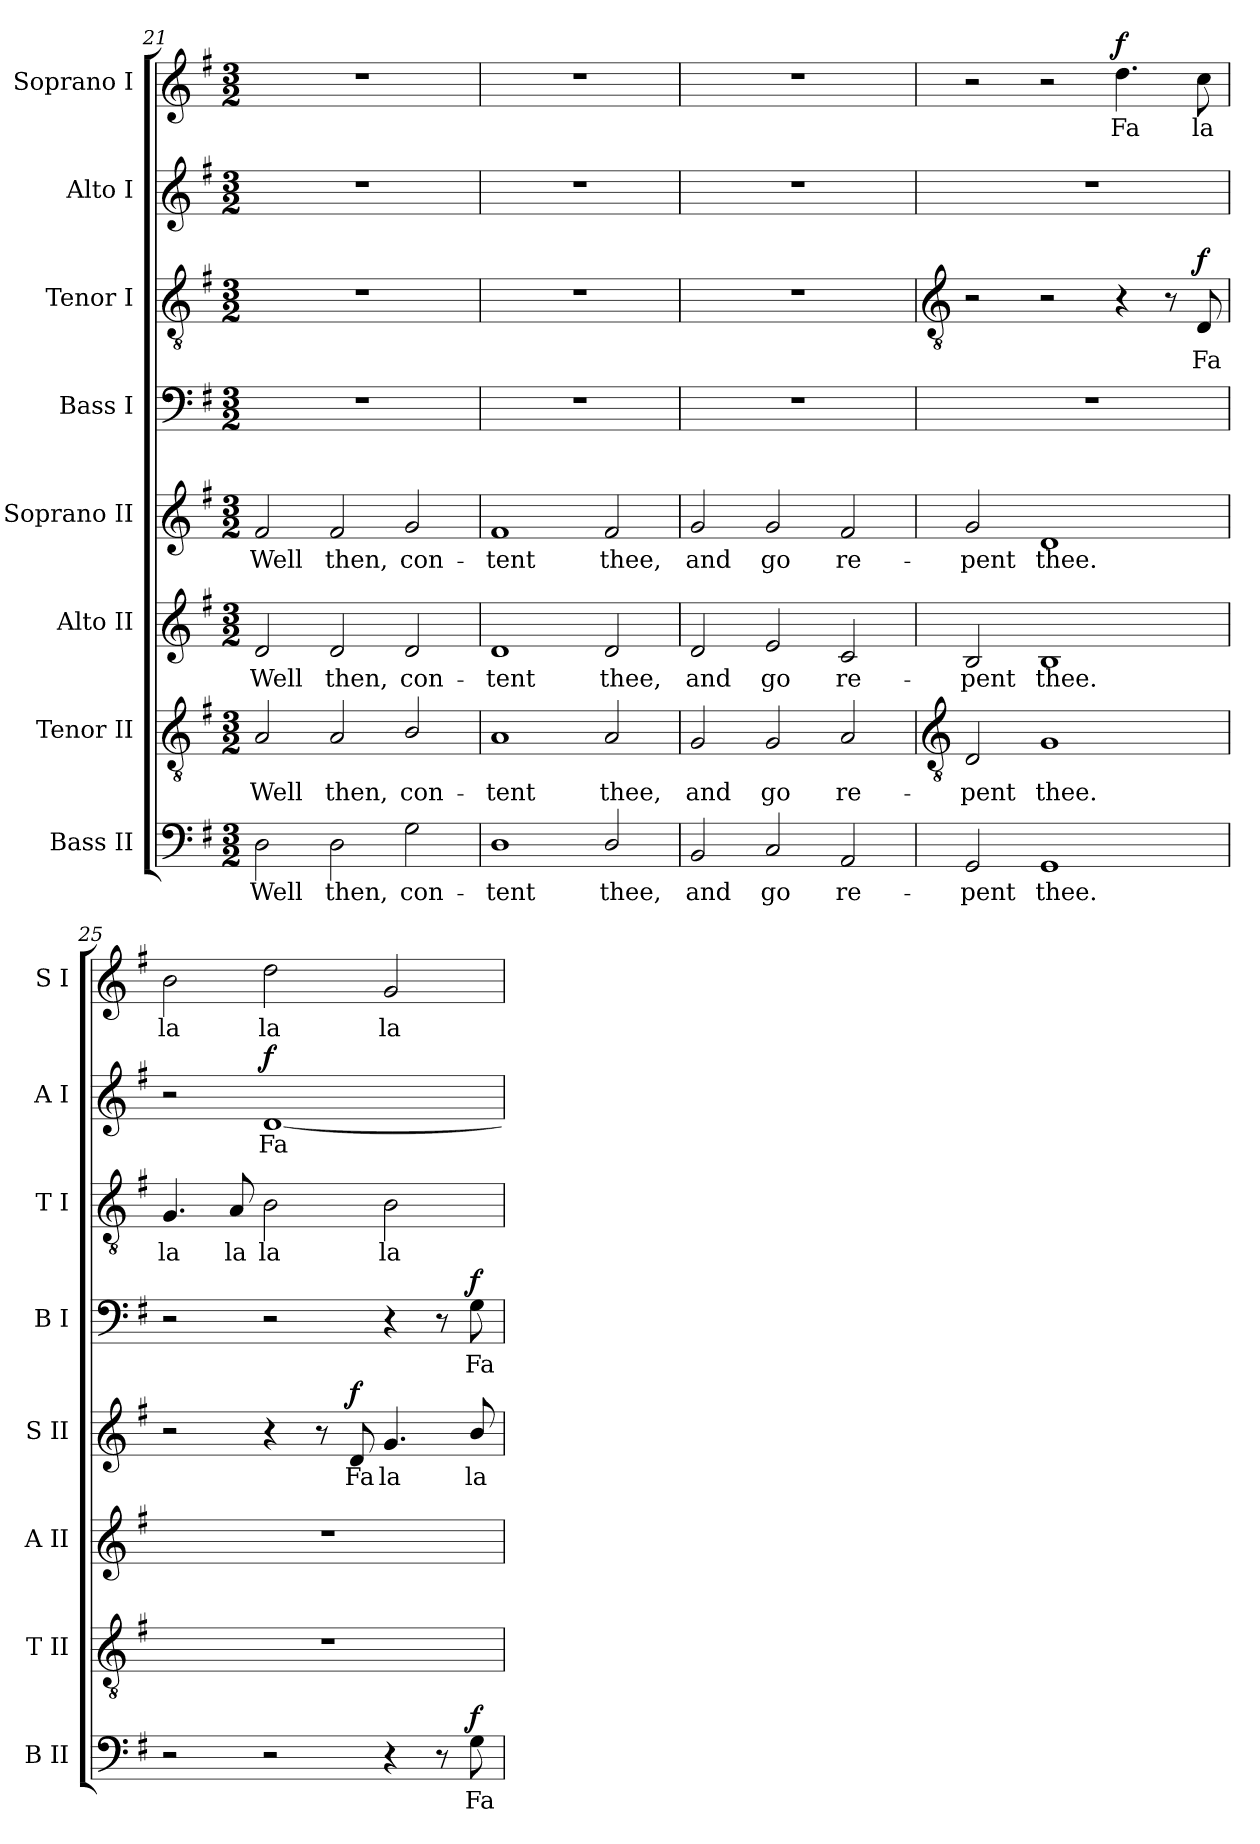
**kern	**text	**dynam	**kern	**text	**kern	**text	**kern	**text	**dynam	**kern	**text	**dynam	**kern	**text	**dynam	**kern	**text	**dynam	**kern	**text	**dynam
*part8	*part8	*part8	*part7	*part7	*part6	*part6	*part5	*part5	*part5	*part4	*part4	*part4	*part3	*part3	*part3	*part2	*part2	*part2	*part1	*part1	*part1
*staff8	*staff8	*staff8	*staff7	*staff7	*staff6	*staff6	*staff5	*staff5	*staff5	*staff4	*staff4	*staff4	*staff3	*staff3	*staff3	*staff2	*staff2	*staff2	*staff1	*staff1	*staff1
*I"Bass II	*	*	*I"Tenor II	*	*I"Alto II	*	*I"Soprano II	*	*	*I"Bass I	*	*	*I"Tenor I	*	*	*I"Alto I	*	*	*I"Soprano I	*	*
*I'B II	*	*	*I'T II	*	*I'A II	*	*I'S II	*	*	*I'B I	*	*	*I'T I	*	*	*I'A I	*	*	*I'S I	*	*
*clefF4	*	*	*clefGv2	*	*clefG2	*	*clefG2	*	*	*clefF4	*	*	*clefGv2	*	*	*clefG2	*	*	*clefG2	*	*
*k[f#]	*	*	*k[f#]	*	*k[f#]	*	*k[f#]	*	*	*k[f#]	*	*	*k[f#]	*	*	*k[f#]	*	*	*k[f#]	*	*
*G:	*	*	*G:	*	*G:	*	*G:	*	*	*G:	*	*	*G:	*	*	*G:	*	*	*G:	*	*
*M3/2	*	*	*M3/2	*	*M3/2	*	*M3/2	*	*	*M3/2	*	*	*M3/2	*	*	*M3/2	*	*	*M3/2	*	*
=21	=21	=21	=21	=21	=21	=21	=21	=21	=21	=21	=21	=21	=21	=21	=21	=21	=21	=21	=21	=21	=21
!	!LO:LY:b	!	!	!LO:LY:b	!	!LO:LY:b	!	!LO:LY:b	!	!LO:N:vis=1	!	!	!LO:N:vis=1	!	!	!LO:N:vis=1	!	!	!LO:N:vis=1	!	!
2D	Well	.	2A	Well	2d	Well	2f#	Well	.	1.r	.	.	1.r	.	.	1.r	.	.	1.r	.	.
!	!LO:LY:b	!	!	!LO:LY:b	!	!LO:LY:b	!	!LO:LY:b	!	!	!	!	!	!	!	!	!	!	!	!	!
2D	then,	.	2A	then,	2d	then,	2f#	then,	.	.	.	.	.	.	.	.	.	.	.	.	.
!	!LO:LY:b	!	!	!LO:LY:b	!	!LO:LY:b	!	!LO:LY:b	!	!	!	!	!	!	!	!	!	!	!	!	!
2G	con-	.	2B/	con-	2d	con-	2g	con-	.	.	.	.	.	.	.	.	.	.	.	.	.
=22	=22	=22	=22	=22	=22	=22	=22	=22	=22	=22	=22	=22	=22	=22	=22	=22	=22	=22	=22	=22	=22
!	!LO:LY:b	!	!	!LO:LY:b	!	!LO:LY:b	!	!LO:LY:b	!	!LO:N:vis=1	!	!	!LO:N:vis=1	!	!	!LO:N:vis=1	!	!	!LO:N:vis=1	!	!
1D	-tent	.	1A	-tent	1d	-tent	1f#	-tent	.	1.r	.	.	1.r	.	.	1.r	.	.	1.r	.	.
!	!LO:LY:b	!	!	!LO:LY:b	!	!LO:LY:b	!	!LO:LY:b	!	!	!	!	!	!	!	!	!	!	!	!	!
2D/	thee,	.	2A	thee,	2d	thee,	2f#	thee,	.	.	.	.	.	.	.	.	.	.	.	.	.
=23	=23	=23	=23	=23	=23	=23	=23	=23	=23	=23	=23	=23	=23	=23	=23	=23	=23	=23	=23	=23	=23
!	!LO:LY:b	!	!	!LO:LY:b	!	!LO:LY:b	!	!LO:LY:b	!	!LO:N:vis=1	!	!	!LO:N:vis=1	!	!	!LO:N:vis=1	!	!	!LO:N:vis=1	!	!
2BB	and	.	2G	and	2d	and	2g	and	.	1.r	.	.	1.r	.	.	1.r	.	.	1.r	.	.
!	!LO:LY:b	!	!	!LO:LY:b	!	!LO:LY:b	!	!LO:LY:b	!	!	!	!	!	!	!	!	!	!	!	!	!
2C	go	.	2G	go	2e	go	2g	go	.	.	.	.	.	.	.	.	.	.	.	.	.
!	!LO:LY:b	!	!	!LO:LY:b	!	!LO:LY:b	!	!LO:LY:b	!	!	!	!	!	!	!	!	!	!	!	!	!
2AA	re-	.	2A	re-	2c	re-	2f#	re-	.	.	.	.	.	.	.	.	.	.	.	.	.
!!LO:LB:g=z
=24	=24	=24	=24	=24	=24	=24	=24	=24	=24	=24	=24	=24	=24	=24	=24	=24	=24	=24	=24	=24	=24
*	*	*	*clefGv2	*	*	*	*	*	*	*	*	*	*clefGv2	*	*	*	*	*	*	*	*
!	!LO:LY:b	!	!	!LO:LY:b	!	!LO:LY:b	!	!LO:LY:b	!	!LO:N:vis=1	!	!	!	!	!	!LO:N:vis=1	!	!	!	!	!
2GG	-pent	.	2D	-pent	2B	-pent	2g	-pent	.	1.r	.	.	2r	.	.	1.r	.	.	2r	.	.
!	!LO:LY:b	!	!	!LO:LY:b	!	!LO:LY:b	!	!LO:LY:b	!	!	!	!	!	!	!	!	!	!	!	!	!
1GG	thee.	.	1G	thee.	1B	thee.	1d	thee.	.	.	.	.	2r	.	.	.	.	.	2r	.	.
!	!	!	!	!	!	!	!	!	!	!	!	!	!	!	!	!	!	!	!	!LO:LY:b	!LO:DY:b
.	.	.	.	.	.	.	.	.	.	.	.	.	4r	.	.	.	.	.	4.dd	Fa	f
.	.	.	.	.	.	.	.	.	.	.	.	.	8r	.	.	.	.	.	.	.	.
!	!	!	!	!	!	!	!	!	!	!	!	!	!	!LO:LY:b	!LO:DY:b	!	!	!	!	!LO:LY:b	!
.	.	.	.	.	.	.	.	.	.	.	.	.	8D	Fa	f	.	.	.	8cc	la	.
=25	=25	=25	=25	=25	=25	=25	=25	=25	=25	=25	=25	=25	=25	=25	=25	=25	=25	=25	=25	=25	=25
!	!	!	!LO:N:vis=1	!	!LO:N:vis=1	!	!	!	!	!	!	!	!	!LO:LY:b	!	!	!	!	!	!LO:LY:b	!
2r	.	.	1.r	.	1.r	.	2r	.	.	2r	.	.	4.G	la	.	2r	.	.	2b	la	.
!	!	!	!	!	!	!	!	!	!	!	!	!	!	!LO:LY:b	!	!	!	!	!	!	!
.	.	.	.	.	.	.	.	.	.	.	.	.	8A	la	.	.	.	.	.	.	.
!	!	!	!	!	!	!	!	!	!	!	!	!	!	!LO:LY:b	!	!	!LO:LY:b	!LO:DY:b	!	!LO:LY:b	!
2r	.	.	.	.	.	.	4r	.	.	2r	.	.	2B	la	.	[1d	Fa	f	2dd	la	.
.	.	.	.	.	.	.	8r	.	.	.	.	.	.	.	.	.	.	.	.	.	.
!	!	!	!	!	!	!	!	!LO:LY:b	!LO:DY:b	!	!	!	!	!	!	!	!	!	!	!	!
.	.	.	.	.	.	.	8d	Fa	f	.	.	.	.	.	.	.	.	.	.	.	.
!	!	!	!	!	!	!	!	!LO:LY:b	!	!	!	!	!	!LO:LY:b	!	!	!	!	!	!LO:LY:b	!
4r	.	.	.	.	.	.	4.g	la	.	4r	.	.	2B	la	.	.	.	.	2g	la	.
8r	.	.	.	.	.	.	.	.	.	8r	.	.	.	.	.	.	.	.	.	.	.
!	!LO:LY:b	!LO:DY:b	!	!	!	!	!	!LO:LY:b	!	!	!LO:LY:b	!LO:DY:b	!	!	!	!	!	!	!	!	!
8G	Fa	f	.	.	.	.	8b/	la	.	8G	Fa	f	.	.	.	.	.	.	.	.	.
=	=	=	=	=	=	=	=	=	=	=	=	=	=	=	=	=	=	=	=	=	=
*-	*-	*-	*-	*-	*-	*-	*-	*-	*-	*-	*-	*-	*-	*-	*-	*-	*-	*-	*-	*-	*-
